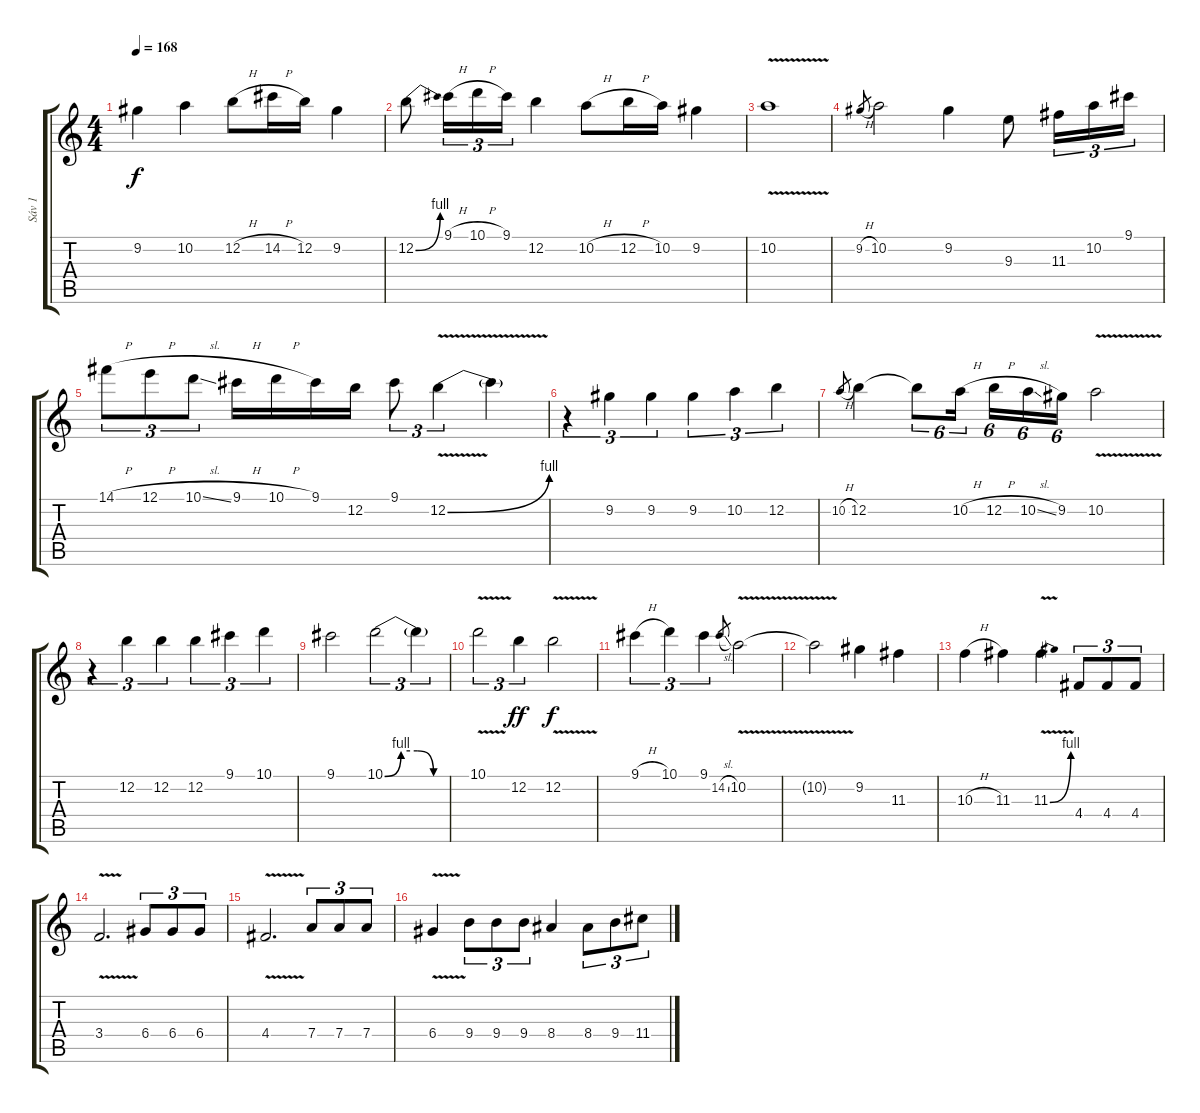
\track ("Sáv 1" "Sáv 1") {mute instrument overdrivenguitar}
\staff {score tabs}
\tuning (E4 B3 G3 D3 A2 E2) {hide}
\ts (4 4)
\tempo 168
\clef g2
\ks c
9.2.4{dy f} 10.2.4 12.2{h}.8 14.2{h}.16 12.2.16 9.2.4 |
12.2{be (bend 0 0 60 4)}.8 9.1{h}.16{tu (3 2)} 10.1{h}.16{tu (3 2)} 9.1.16{tu (3 2)} 12.2.4 10.2{h}.8 12.2{h}.16 10.2.16 9.2.4 |
10.2{v}.1 |
9.2{h}.8{gr} 10.2.2 9.2.4 9.3.8 11.3.16{tu (3 2)} 10.2.16{tu (3 2)} 9.1.16{tu (3 2)} |
14.1{h}.8{tu (3 2)} 12.1{h}.8{tu (3 2)} 10.1{sl}.8{tu (3 2)} 9.1{h}.16 10.1{h}.16 9.1.16 12.2.16 9.1.8{tu (3 2)} 12.2{be (bend 0 0 60 4) v}.4{tu (3 2)} 12.2{t}.4 |
r.4{tu (3 2)} 9.2.4{tu (3 2)} 9.2.4{tu (3 2)} 9.2.4{tu (3 2)} 10.2.4{tu (3 2)} 12.2.4{tu (3 2)} |
10.2{h}.8{gr} 12.2.4 12.2{t}.8{tu (6 4)} 10.2{h}.16{tu (6 4)} 12.2{h}.16{tu (6 4)} 10.2{sl}.16{tu (6 4)} 9.2.16{tu (6 4)} 10.2{v}.2 |
r.4{tu (3 2)} 12.2.4{tu (3 2)} 12.2.4{tu (3 2)} 12.2.4{tu (3 2)} 9.1.4{tu (3 2)} 10.1.4{tu (3 2)} |
9.1.2 10.1{be (custom 0 0 15 4 30 4 45 0 60 0)}.2{tu (3 2)} 10.1{t}.4{tu (3 2)} |
10.1{v}.2{tu (3 2)} 12.2.4{tu (3 2) dy ff} 12.2{v}.2{dy f} |
9.1{h}.4{tu (3 2)} 10.1.4{tu (3 2)} 9.1.4{tu (3 2)} 14.2{sl}.8{gr} 10.2{v}.2 |
10.2{t}.2 9.2.4 11.3.4 |
10.3{h}.4 11.3.4 11.3{be (bend 0 0 60 4) v}.4 4.4.8{tu (3 2) instrument overdrivenguitar} 4.4.8{tu (3 2)} 4.4.8{tu (3 2)} |
3.4{v}.2{d} 6.4.8{tu (3 2)} 6.4.8{tu (3 2)} 6.4.8{tu (3 2)} |
4.4{v}.2{d} 7.4.8{tu (3 2)} 7.4.8{tu (3 2)} 7.4.8{tu (3 2)} |
6.4{v}.4 9.4.8{tu (3 2)} 9.4.8{tu (3 2)} 9.4.8{tu (3 2)} 8.4.4 8.4.8{tu (3 2)} 9.4.8{tu (3 2)} 11.4.8{tu (3 2)}
